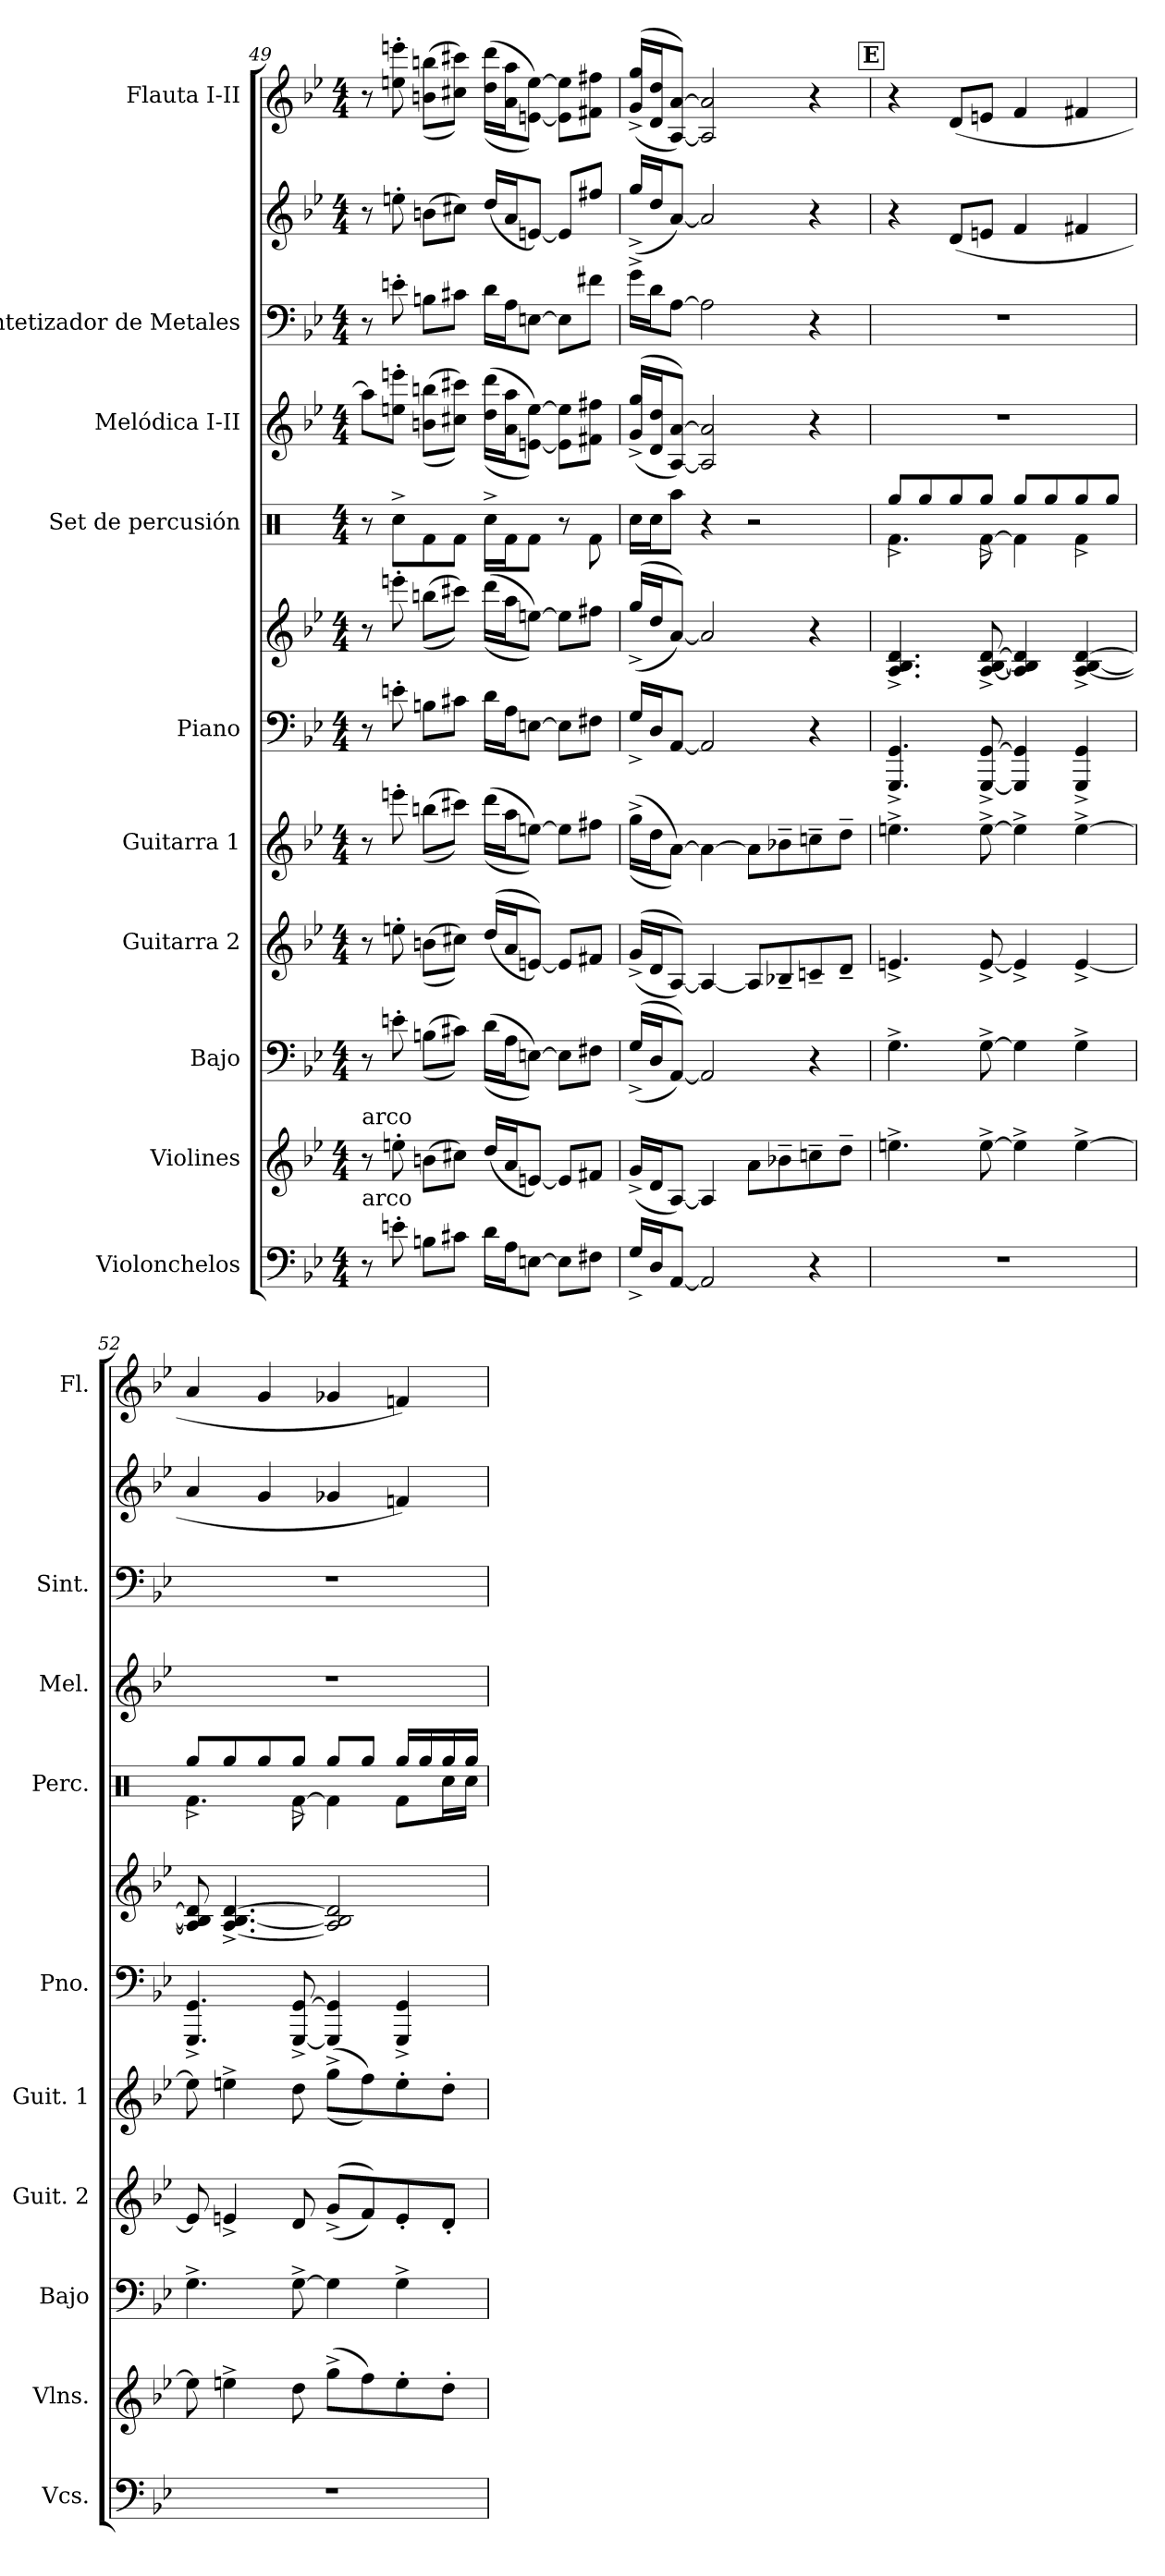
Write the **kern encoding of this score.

**kern	**kern	**kern	**kern	**kern	**kern	**kern	**kern	**kern	**kern	**kern	**kern
*part10	*part9	*part8	*part7	*part6	*part5	*part5	*part4	*part3	*part2	*part2	*part1
*staff12	*staff11	*staff10	*staff9	*staff8	*staff7	*staff6	*staff5	*staff4	*staff3	*staff2	*staff1
*I"Violonchelos	*I"Violines	*I"Bajo	*I"Guitarra 2	*I"Guitarra 1	*I"Piano	*	*I"Set de percusión	*I"Melódica I-II	*I"Sintetizador de Metales	*	*I"Flauta I-II
*I'Vcs.	*I'Vlns.	*I'Bajo	*I'Guit. 2	*I'Guit. 1	*I'Pno.	*	*I'Perc.	*I'Mel.	*I'Sint.	*	*I'Fl.
*clefF4	*clefG2	*clefF4	*clefG2	*clefG2	*clefF4	*clefG2	*clefX	*clefG2	*clefF4	*clefG2	*clefG2
*	*	*ITrd7c12	*ITrd7c12	*ITrd7c12	*	*	*	*	*	*	*
*k[b-e-]	*k[b-e-]	*k[b-e-]	*k[b-e-]	*k[b-e-]	*k[b-e-]	*k[b-e-]	*k[]	*k[b-e-]	*k[b-e-]	*k[b-e-]	*k[b-e-]
*B-:	*B-:	*	*	*	*B-:	*B-:	*	*B-:	*B-:	*B-:	*B-:
*M4/4	*M4/4	*M4/4	*M4/4	*M4/4	*M4/4	*M4/4	*M4/4	*M4/4	*M4/4	*M4/4	*M4/4
=49	=49	=49	=49	=49	=49	=49	=49	=49	=49	=49	=49
!	!LO:TX:a:t=arco	!	!	!	!	!	!	!	!	!	!
!LO:TX:a:t=arco	!	!	!	!	!	!	!	!	!	!	!
8r	8r	8r	8r	8r	8r	8r	8r	8aa\L]	8r	8r	8r
8en'\	8een'\	8En'\	8en'\	8een'\	8en'\	8eeen'\	8Rcc^\L	8een\' 8eeen\'J	8en'\	8een'\	8een\' 8eeen\'
8Bn\L	(8bn\L	((8BBn\L	((8Bn\L	((8bn\L	8Bn\L	((8bbn\L	8Rf\	((8bn\ 8bbn\L	8Bn\L	(8bn\L	((8bn\ 8bbn\L
8c#X\J	8cc#X\J)	8C#X\J))	8c#X\J))	8cc#X\J))	8c#X\J	8ccc#X\J))	8Rf\J	8cc#X\ 8ccc#X\J))	8c#X\J	8cc#X\J)	8cc#X\ 8ccc#X\J))
16d\LL	(16dd/LL	((16D\LL	((16d/LL	((16dd\LL	16d\LL	((16ddd\LL	16Rcc^\LL	((16dd\ 16ddd\LL	16d\LL	(16dd/LL	((16dd\ 16ddd\LL
16A\J	16a/J	16AA\J	16A/J	16a\J	16A\J	16aa\J	16Rf\J	16a\ 16aa\J	16A\J	16a/J	16a\ 16aa\J
[8En\J	[8en/J)	[8EEn\J))	[8En/J))	[8en\J))	[8En\J	[8een\J))	8Rf\J	[8en\ [8ee\J))	[8En\J	[8en/J)	[8en\ [8ee\J))
8E\L]	8e/L]	8EE\L]	8E/L]	8e\L]	8E\L]	8ee\L]	8r	8e\] 8ee\]L	8E\L]	8e/L]	8e\] 8ee\]L
8F#X\J	8f#X/J	8FF#X\J	8F#X/J	8f#X\J	8F#X\J	8ff#X\J	8Rf\	8f#X\ 8ff#X\J	8f#X\J	8ff#X/J	8f#X\ 8ff#X\J
!!LO:PB:g=z
=50	=50	=50	=50	=50	=50	=50	=50	=50	=50	=50	=50
16G^/LL	(16g^/LL	((16GG^/LL	((16G^/LL	((16g^\LL	16G^/LL	((16gg^/LL	16Rcc\LL	((16g/^ 16gg/^LL	16g^\LL	(16gg^/LL	((16g/^ 16gg/^LL
16D/J	16d/J	16DD/J	16D/J	16d\J	16D/J	16dd/J	16Rcc\J	16d/ 16dd/J	16d\J	16dd/J	16d/ 16dd/J
[8AA/J	[8A/J)	[8AAA/J))	[8AA/J))	[8A\J))	[8AA/J	[8a/J))	8Raa\J	[8A/ [8a/J))	[8A\J	[8a/J)	[8A/ [8a/J))
2AA/]	4A/]	2AAA/]	4AA/_	4A\_	2AA/]	2a/]	4r	2A/] 2a/]	2A\]	2a/]	2A/] 2a/]
.	8a\L	.	8AA/L]	8A\L]	.	.	2r	.	.	.	.
.	8b-X~\	.	8BB-X~/	8B-X~\	.	.	.	.	.	.	.
4r	8ccn~\	4r	8Cn~/	8cn~\	4r	4r	.	4r	4r	4r	4r
.	8dd~\J	.	8D~/J	8d~\J	.	.	.	.	.	.	.
!!LO:REH:place=s1:a:B:fs=21.4259:t=E
=51	=51	=51	=51	=51	=51	=51	=51	=51	=51	=51	=51
*	*	*	*	*	*	*	*^	*	*	*	*
1r	4.een^\	4.GG^\	4.En^/	4.en^\	4.GGG/^ 4.GG/^	4.A/^ 4.B-/^ 4.d/^	4.Rf\	8Rgg^/L	1r	1r	4r	4r
.	.	.	.	.	.	.	.	8Rgg/	.	.	.	.
.	.	.	.	.	.	.	.	8Rgg/	.	.	(8d/L	(8d/L
.	[8ee^\	[8GG^\	[8E^/	[8e^\	[8GGG/^ [8GG/^	[8A/^ [8B-/^ [8d/^	[8Rf\	8Rgg^/J	.	.	8en/J	8en/J
.	4ee^\]	4GG\]	4E^/]	4e^\]	4GGG/] 4GG/]	4A/] 4B-/] 4d/]	4Rf\]	8Rgg/L	.	.	4f/	4f/
.	.	.	.	.	.	.	.	8Rgg/	.	.	.	.
.	[4ee^\	4GG^\	[4E^/	[4e^\	4GGG/^ 4GG/^	[4A/^ [4B-/^ [4d/^	4Rf\	8Rgg^/	.	.	4f#X/	4f#X/
.	.	.	.	.	.	.	.	8Rgg/J	.	.	.	.
=52	=52	=52	=52	=52	=52	=52	=52	=52	=52	=52	=52	=52
1r	8ee\]	4.GG^\	8E/]	8e\]	4.GGG/^ 4.GG/^	8A/] 8B-/] 8d/]	4.Rf\	8Rgg^/L	1r	1r	4a/	4a/
.	4een^\	.	4En^/	4en^\	.	[4.A/^ [4.B-/^ [4.d/^	.	8Rgg/	.	.	.	.
.	.	.	.	.	.	.	.	8Rgg/	.	.	4g/	4g/
.	8dd\	[8GG^\	8D/	8d\	[8GGG/^ [8GG/^	.	[8Rf\	8Rgg^/J	.	.	.	.
.	(8gg^\L	4GG\]	((8G^/L	((8g^\L	4GGG/] 4GG/]	2A/] 2B-/] 2d/]	4Rf\]	8Rgg/L	.	.	4g-X/	4g-X/
.	8ff\)	.	8F/))	8f\))	.	.	.	8Rgg/J	.	.	.	.
.	8ee'\	4GG^\	8E'/	8e'\	4GGG/^ 4GG/^	.	8Rf\L	16Rgg/LL	.	.	4fn/)	4fn/)
.	.	.	.	.	.	.	.	16Rgg/	.	.	.	.
.	8dd'\J	.	8D'/J	8d'\J	.	.	16Rcc\L	16Rgg/	.	.	.	.
.	.	.	.	.	.	.	16Rcc\JJ	16Rgg/JJ	.	.	.	.
*	*	*	*	*	*	*	*v	*v	*	*	*	*
=	=	=	=	=	=	=	=	=	=	=	=
*-	*-	*-	*-	*-	*-	*-	*-	*-	*-	*-	*-
